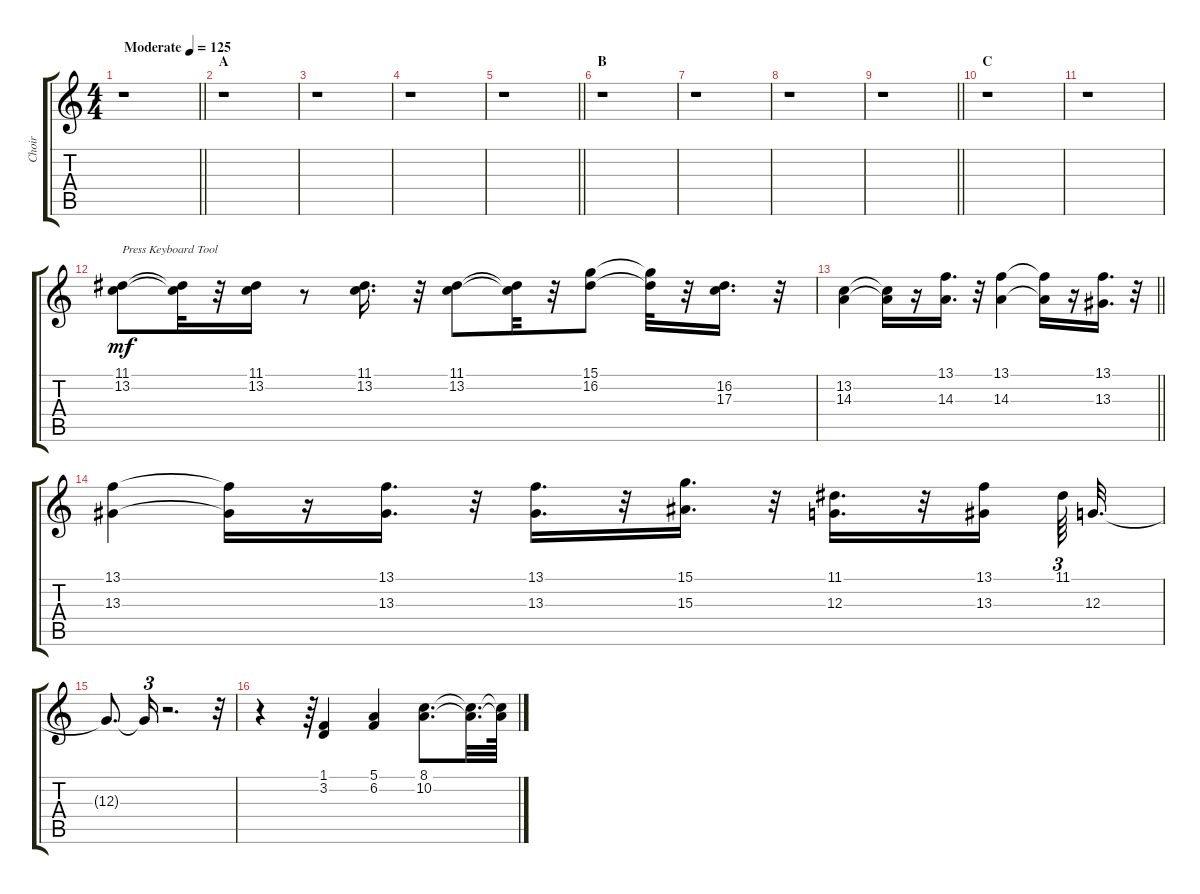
\track ("Choir" "Choir") {instrument pad4choir}
\staff {score tabs}
\tuning (E4 B3 G3 D3 A2 E2) {hide}
\ts (4 4)
\tempo (125 "Moderate")
\clef g2
\barLineRight lightlight
\ks c
r.1{dy mf instrument pad4choir} |
\section ("" "A")
r.1 |
r.1 |
r.1 |
\barLineRight lightlight
r.1 |
\section ("" "B")
r.1 |
r.1 |
r.1 |
\barLineRight lightlight
r.1 |
\section ("" "C")
r.1 |
r.1 |
(11.1 13.2).8{txt "Press Keyboard Tool"} (11.1{t} 13.2{t}).32 r.32 (11.1 13.2).16 r.8 (11.1 13.2).16{d} r.32 (11.1 13.2).8 (11.1{t} 13.2{t}).32 r.32 (15.1 16.2).8 (15.1{t} 16.2{t}).32 r.32 (16.2 17.3).16{d} r.32 |
\barLineRight lightlight
(13.2 14.3).4 (13.2{t} 14.3{t}).16 r.16 (13.1 14.3).16{d} r.32 (13.1 14.3).4 (13.1{t} 14.3{t}).16 r.16 (13.1 13.3).16{d} r.32 |
(13.1 13.3).4 (13.1{t} 13.3{t}).16 r.16 (13.1 13.3).16{d} r.32 (13.1 13.3).16{d} r.32 (15.1 15.3).16{d} r.32 (11.1 12.3).16{d} r.32 (13.1 13.3).16{beam splitsecondary} 11.1.64{tu (3 2)} 12.3.32{d} |
12.3{t}.8{d} 12.3{t}.16{tu (3 2)} r.2{d} r.32{tu (3 2)} |
r.4 r.64{tu (3 2)} (1.1 3.2).4 (5.1 6.2).4 (8.1 10.2).8{d} (8.1{t} 10.2{t}).32{d} (8.1{t} 10.2{t}).64
